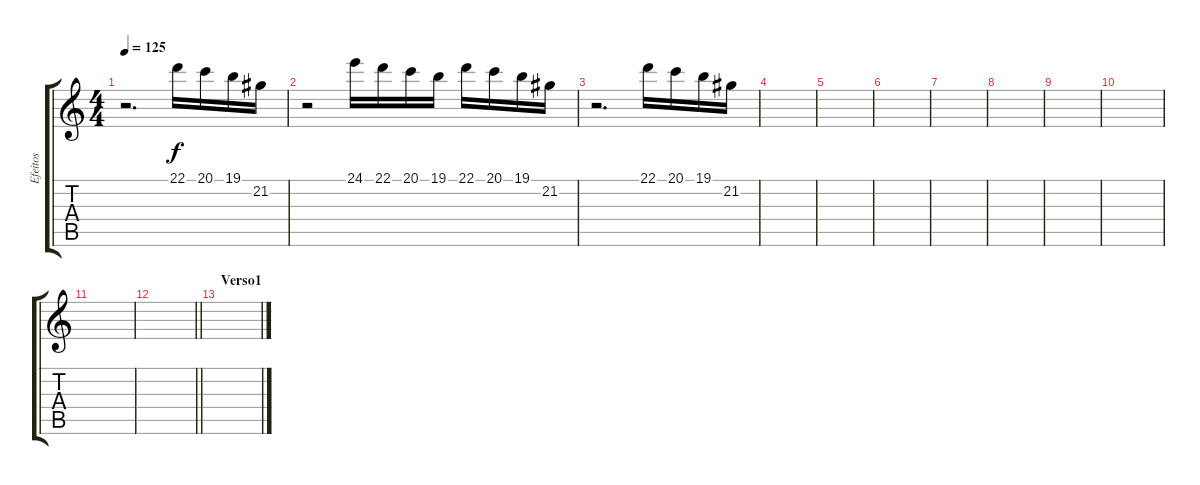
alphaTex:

\track ("Efeitos" "Efeitos") {instrument lead7fifths}
\staff {score tabs}
\tuning (E4 B3 G3 D3 A2 E2) {hide}
\ts (4 4)
\tempo 125
\clef g2
\ks c
r.2{d dy f} 22.1.16 20.1.16 19.1.16 21.2.16 |
r.2 24.1.16 22.1.16 20.1.16 19.1.16 22.1.16 20.1.16 19.1.16 21.2.16 |
r.2{d} 22.1.16 20.1.16 19.1.16 21.2.16 |
|
|
|
|
|
|
|
|
\barLineRight lightlight
|
\section ("" "Verso1")
